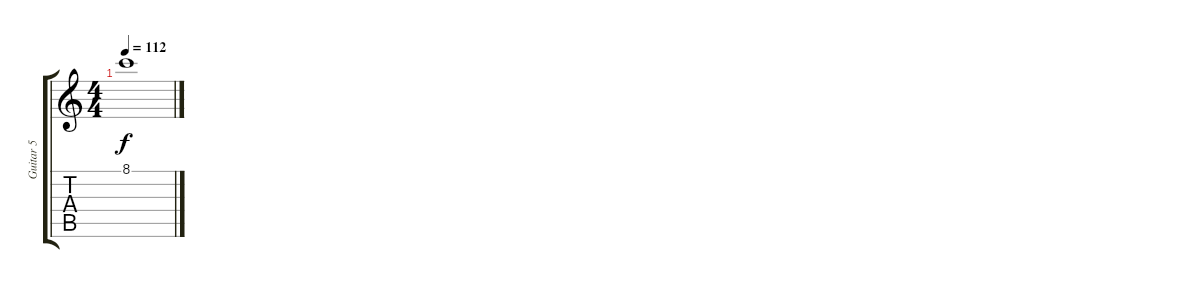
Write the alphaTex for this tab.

\track ("Guitar 5" "Guitar 5") {instrument overdrivenguitar}
\staff {score tabs}
\tuning (E4 B3 G3 D3 A2 E2) {hide}
\ts (4 4)
\tempo 112
\clef g2
\ks c
8.1{t}.1{dy f volume 0}
